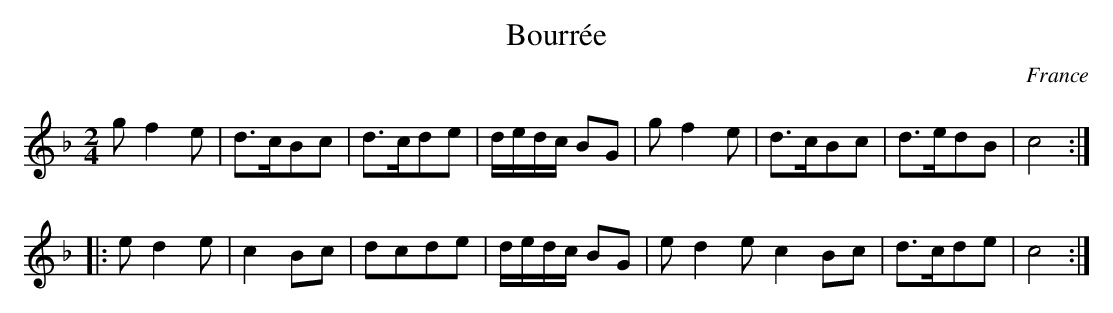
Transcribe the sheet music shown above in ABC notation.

X:1
T:Bourrée
L:1/8
M:2/4
O:France
K:C mixolydian
gf2e| d>cBc| d>cde| d/e/d/c/ BG| gf2e| d>cBc| d>edB| c4 ::
ed2e| c2Bc| dcde| d/e/d/c/ BG| ed2e c2Bc| d>cde| c4 :|
